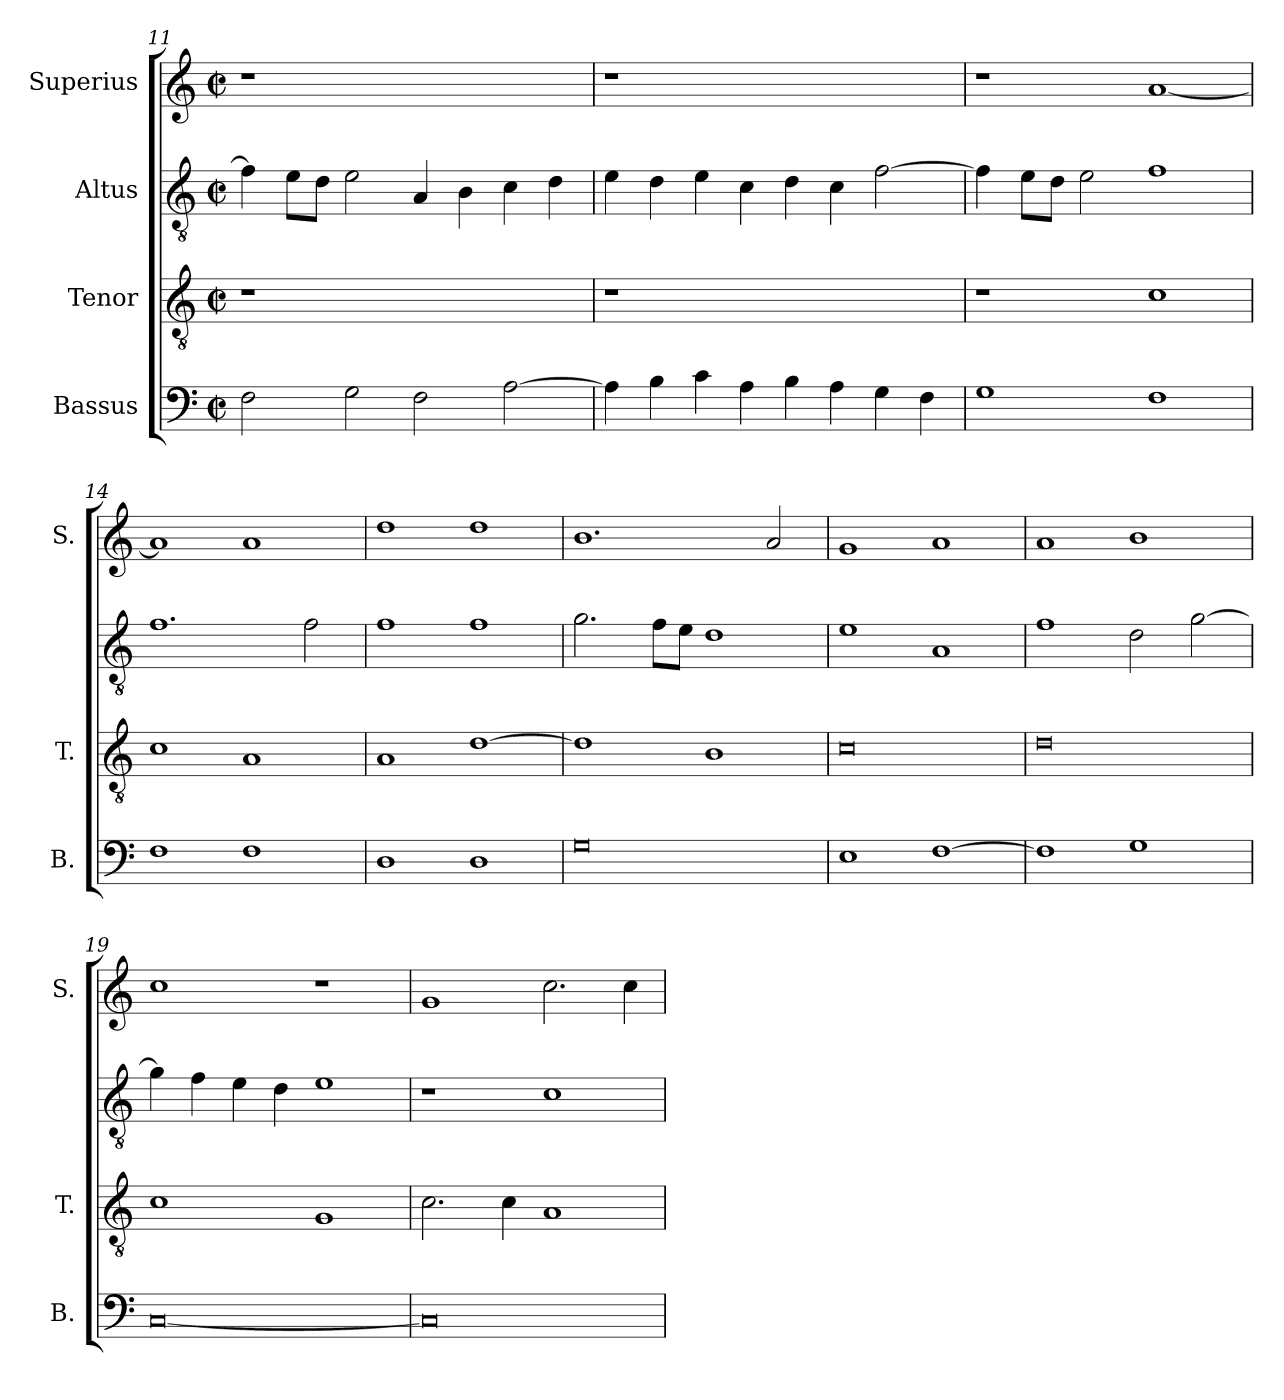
**kern	**kern	**kern	**kern
*part4	*part3	*part2	*part1
*staff4	*staff3	*staff2	*staff1
*I"Bassus	*I"Tenor	*I"Altus	*I"Superius
*I'B.	*I'T.	*	*I'S.
!!LO:PB:g=z
*clefF4	*clefGv2	*clefGv2	*clefG2
*	*ITrd7c12	*ITrd7c12	*
*k[]	*k[]	*k[]	*k[]
*C:	*C:	*C:	*C:
*M2/2	*M2/2	*M2/2	*M2/2
*met(c|)	*met(c|)	*met(c|)	*met(c|)
=11	=11	=11	=11
!	!LO:N:vis=1	!	!LO:N:vis=1
2Fi\	1r	4Fi\]	1r
.	.	8Ei\L	.
.	.	8Di\J	.
2Gi\	.	2Ei\	.
2Fi\	1ryy	4AAi/	1ryy
.	.	4BBi\	.
[>2Ai\	.	4Ci\	.
.	.	4Di\	.
=12	=12	=12	=12
!	!LO:N:vis=1	!	!LO:N:vis=1
4Ai\]	1r	4Ei\	1r
4Bi\	.	4Di\	.
4ci\	.	4Ei\	.
4Ai\	.	4Ci\	.
4Bi\	1ryy	4Di\	1ryy
4Ai\	.	4Ci\	.
4Gi\	.	[>2Fi\	.
4Fi\	.	.	.
=13	=13	=13	=13
1Gi	1r	4Fi\]	1r
.	.	8Ei\L	.
.	.	8Di\J	.
.	.	2Ei\	.
1Fi	1Ci	1Fi	[<1ai
=14	=14	=14	=14
1Fi	1Ci	1.Fi	1ai]
1Fi	1AAi	.	1ai
.	.	2Fi\	.
=15	=15	=15	=15
1Di	1AAi	1Fi	1ddi
1Di	[>1Di	1Fi	1ddi
!!LO:LB:g=z
=16	=16	=16	=16
0Gi	1Di]	2.Gi\	1.bi
.	.	8Fi\L	.
.	.	8Ei\J	.
.	1BBi	1Di	.
.	.	.	2ai/
=17	=17	=17	=17
1Ei	0Ci	1Ei	1gi
[>1Fi	.	1AAi	1ai
=18	=18	=18	=18
1Fi]	0Di	1Fi	1ai
1Gi	.	2Di\	1bi
.	.	[>2Gi\	.
=19	=19	=19	=19
[<0Ci	1Ci	4Gi\]	1cci
.	.	4Fi\	.
.	.	4Ei\	.
.	.	4Di\	.
.	1GGi	1Ei	1r
=20	=20	=20	=20
0Ci]	2.Ci\	1r	1gi
.	4Ci\	.	.
.	1AAi	1Ci	2.cci\
.	.	.	4cci\
=	=	=	=
*-	*-	*-	*-
